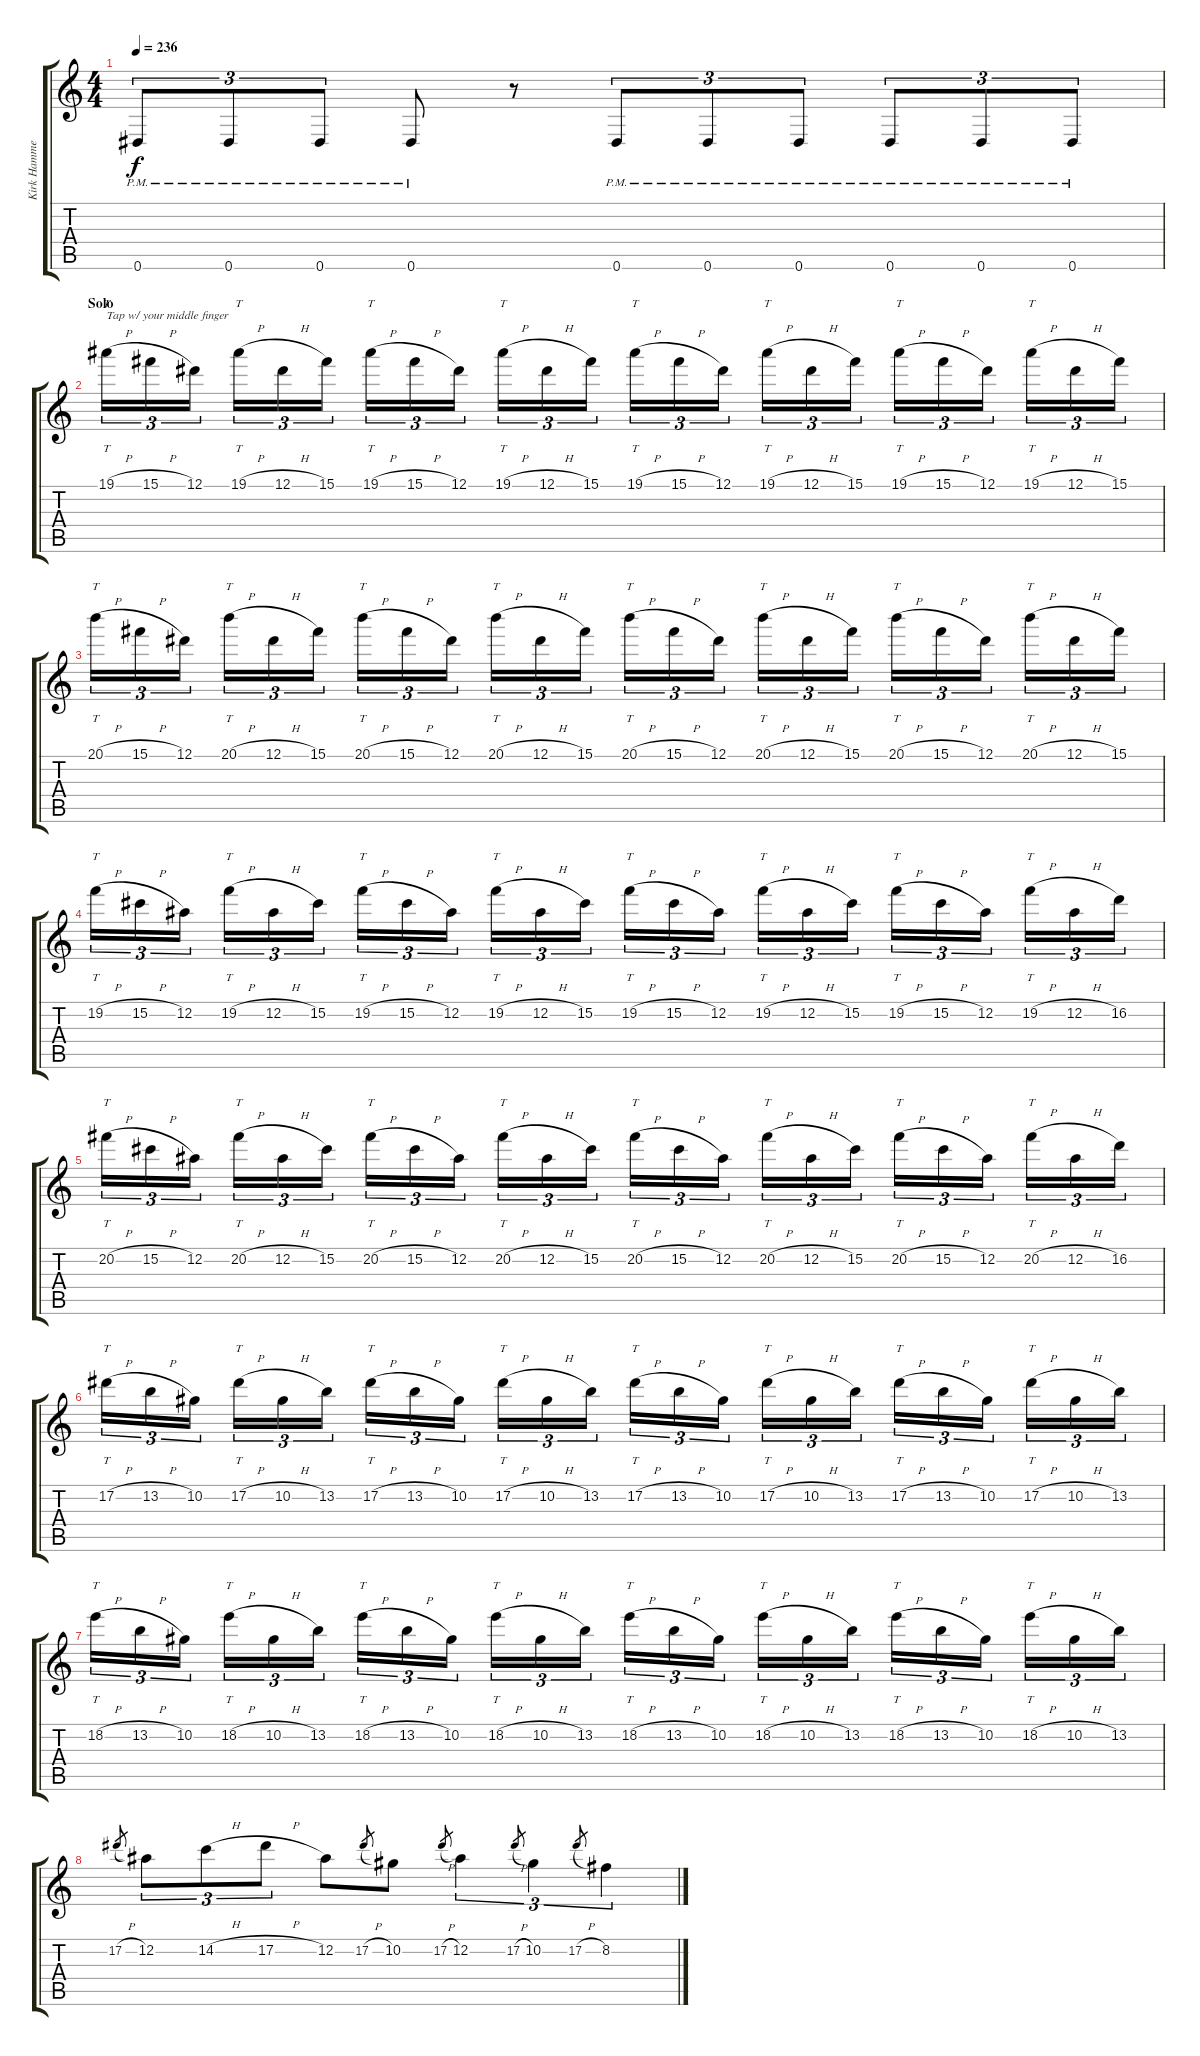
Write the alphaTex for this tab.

\track ("Kirk Hammett (Guitar)" "Kirk Hamme") {instrument electricguitarclean}
\staff {score tabs}
\tuning (Eb4 Bb3 Gb3 Db3 Ab2 Eb2) {hide}
\ts (4 4)
\tempo 236
\clef g2
\ks c
0.6{pm}.8{tu (3 2) dy f} 0.6{pm}.8{tu (3 2)} 0.6{pm}.8{tu (3 2)} 0.6{pm}.8 r.8 0.6{pm}.8{tu (3 2)} 0.6{pm}.8{tu (3 2)} 0.6{pm}.8{tu (3 2)} 0.6{pm}.8{tu (3 2)} 0.6{pm}.8{tu (3 2)} 0.6{pm}.8{tu (3 2)} |
\section ("" "Solo")
19.1{h}.16{tt tu (3 2) txt "Tap w/ your middle finger"} 15.1{h}.16{tu (3 2)} 12.1.16{tu (3 2)} 19.1{h}.16{tt tu (3 2)} 12.1{h}.16{tu (3 2)} 15.1.16{tu (3 2)} 19.1{h}.16{tt tu (3 2)} 15.1{h}.16{tu (3 2)} 12.1.16{tu (3 2)} 19.1{h}.16{tt tu (3 2)} 12.1{h}.16{tu (3 2)} 15.1.16{tu (3 2)} 19.1{h}.16{tt tu (3 2)} 15.1{h}.16{tu (3 2)} 12.1.16{tu (3 2)} 19.1{h}.16{tt tu (3 2)} 12.1{h}.16{tu (3 2)} 15.1.16{tu (3 2)} 19.1{h}.16{tt tu (3 2)} 15.1{h}.16{tu (3 2)} 12.1.16{tu (3 2)} 19.1{h}.16{tt tu (3 2)} 12.1{h}.16{tu (3 2)} 15.1.16{tu (3 2)} |
20.1{h}.16{tt tu (3 2)} 15.1{h}.16{tu (3 2)} 12.1.16{tu (3 2)} 20.1{h}.16{tt tu (3 2)} 12.1{h}.16{tu (3 2)} 15.1.16{tu (3 2)} 20.1{h}.16{tt tu (3 2)} 15.1{h}.16{tu (3 2)} 12.1.16{tu (3 2)} 20.1{h}.16{tt tu (3 2)} 12.1{h}.16{tu (3 2)} 15.1.16{tu (3 2)} 20.1{h}.16{tt tu (3 2)} 15.1{h}.16{tu (3 2)} 12.1.16{tu (3 2)} 20.1{h}.16{tt tu (3 2)} 12.1{h}.16{tu (3 2)} 15.1.16{tu (3 2)} 20.1{h}.16{tt tu (3 2)} 15.1{h}.16{tu (3 2)} 12.1.16{tu (3 2)} 20.1{h}.16{tt tu (3 2)} 12.1{h}.16{tu (3 2)} 15.1.16{tu (3 2)} |
19.2{h}.16{tt tu (3 2)} 15.2{h}.16{tu (3 2)} 12.2.16{tu (3 2)} 19.2{h}.16{tt tu (3 2)} 12.2{h}.16{tu (3 2)} 15.2.16{tu (3 2)} 19.2{h}.16{tt tu (3 2)} 15.2{h}.16{tu (3 2)} 12.2.16{tu (3 2)} 19.2{h}.16{tt tu (3 2)} 12.2{h}.16{tu (3 2)} 15.2.16{tu (3 2)} 19.2{h}.16{tt tu (3 2)} 15.2{h}.16{tu (3 2)} 12.2.16{tu (3 2)} 19.2{h}.16{tt tu (3 2)} 12.2{h}.16{tu (3 2)} 15.2.16{tu (3 2)} 19.2{h}.16{tt tu (3 2)} 15.2{h}.16{tu (3 2)} 12.2.16{tu (3 2)} 19.2{h}.16{tt tu (3 2)} 12.2{h}.16{tu (3 2)} 16.2.16{tu (3 2)} |
20.2{h}.16{tt tu (3 2)} 15.2{h}.16{tu (3 2)} 12.2.16{tu (3 2)} 20.2{h}.16{tt tu (3 2)} 12.2{h}.16{tu (3 2)} 15.2.16{tu (3 2)} 20.2{h}.16{tt tu (3 2)} 15.2{h}.16{tu (3 2)} 12.2.16{tu (3 2)} 20.2{h}.16{tt tu (3 2)} 12.2{h}.16{tu (3 2)} 15.2.16{tu (3 2)} 20.2{h}.16{tt tu (3 2)} 15.2{h}.16{tu (3 2)} 12.2.16{tu (3 2)} 20.2{h}.16{tt tu (3 2)} 12.2{h}.16{tu (3 2)} 15.2.16{tu (3 2)} 20.2{h}.16{tt tu (3 2)} 15.2{h}.16{tu (3 2)} 12.2.16{tu (3 2)} 20.2{h}.16{tt tu (3 2)} 12.2{h}.16{tu (3 2)} 16.2.16{tu (3 2)} |
17.2{h}.16{tt tu (3 2)} 13.2{h}.16{tu (3 2)} 10.2.16{tu (3 2)} 17.2{h}.16{tt tu (3 2)} 10.2{h}.16{tu (3 2)} 13.2.16{tu (3 2)} 17.2{h}.16{tt tu (3 2)} 13.2{h}.16{tu (3 2)} 10.2.16{tu (3 2)} 17.2{h}.16{tt tu (3 2)} 10.2{h}.16{tu (3 2)} 13.2.16{tu (3 2)} 17.2{h}.16{tt tu (3 2)} 13.2{h}.16{tu (3 2)} 10.2.16{tu (3 2)} 17.2{h}.16{tt tu (3 2)} 10.2{h}.16{tu (3 2)} 13.2.16{tu (3 2)} 17.2{h}.16{tt tu (3 2)} 13.2{h}.16{tu (3 2)} 10.2.16{tu (3 2)} 17.2{h}.16{tt tu (3 2)} 10.2{h}.16{tu (3 2)} 13.2.16{tu (3 2)} |
18.2{h}.16{tt tu (3 2)} 13.2{h}.16{tu (3 2)} 10.2.16{tu (3 2)} 18.2{h}.16{tt tu (3 2)} 10.2{h}.16{tu (3 2)} 13.2.16{tu (3 2)} 18.2{h}.16{tt tu (3 2)} 13.2{h}.16{tu (3 2)} 10.2.16{tu (3 2)} 18.2{h}.16{tt tu (3 2)} 10.2{h}.16{tu (3 2)} 13.2.16{tu (3 2)} 18.2{h}.16{tt tu (3 2)} 13.2{h}.16{tu (3 2)} 10.2.16{tu (3 2)} 18.2{h}.16{tt tu (3 2)} 10.2{h}.16{tu (3 2)} 13.2.16{tu (3 2)} 18.2{h}.16{tt tu (3 2)} 13.2{h}.16{tu (3 2)} 10.2.16{tu (3 2)} 18.2{h}.16{tt tu (3 2)} 10.2{h}.16{tu (3 2)} 13.2.16{tu (3 2)} |
17.2{h}.8{gr} 12.2.8{tu (3 2)} 14.2{h}.8{tu (3 2)} 17.2{h}.8{tu (3 2)} 12.2.8 17.2{h}.8{gr} 10.2.8 17.2{h}.8{gr} 12.2.4{tu (3 2)} 17.2{h}.8{gr} 10.2.4{tu (3 2)} 17.2{h}.8{gr} 8.2.4{tu (3 2)}
